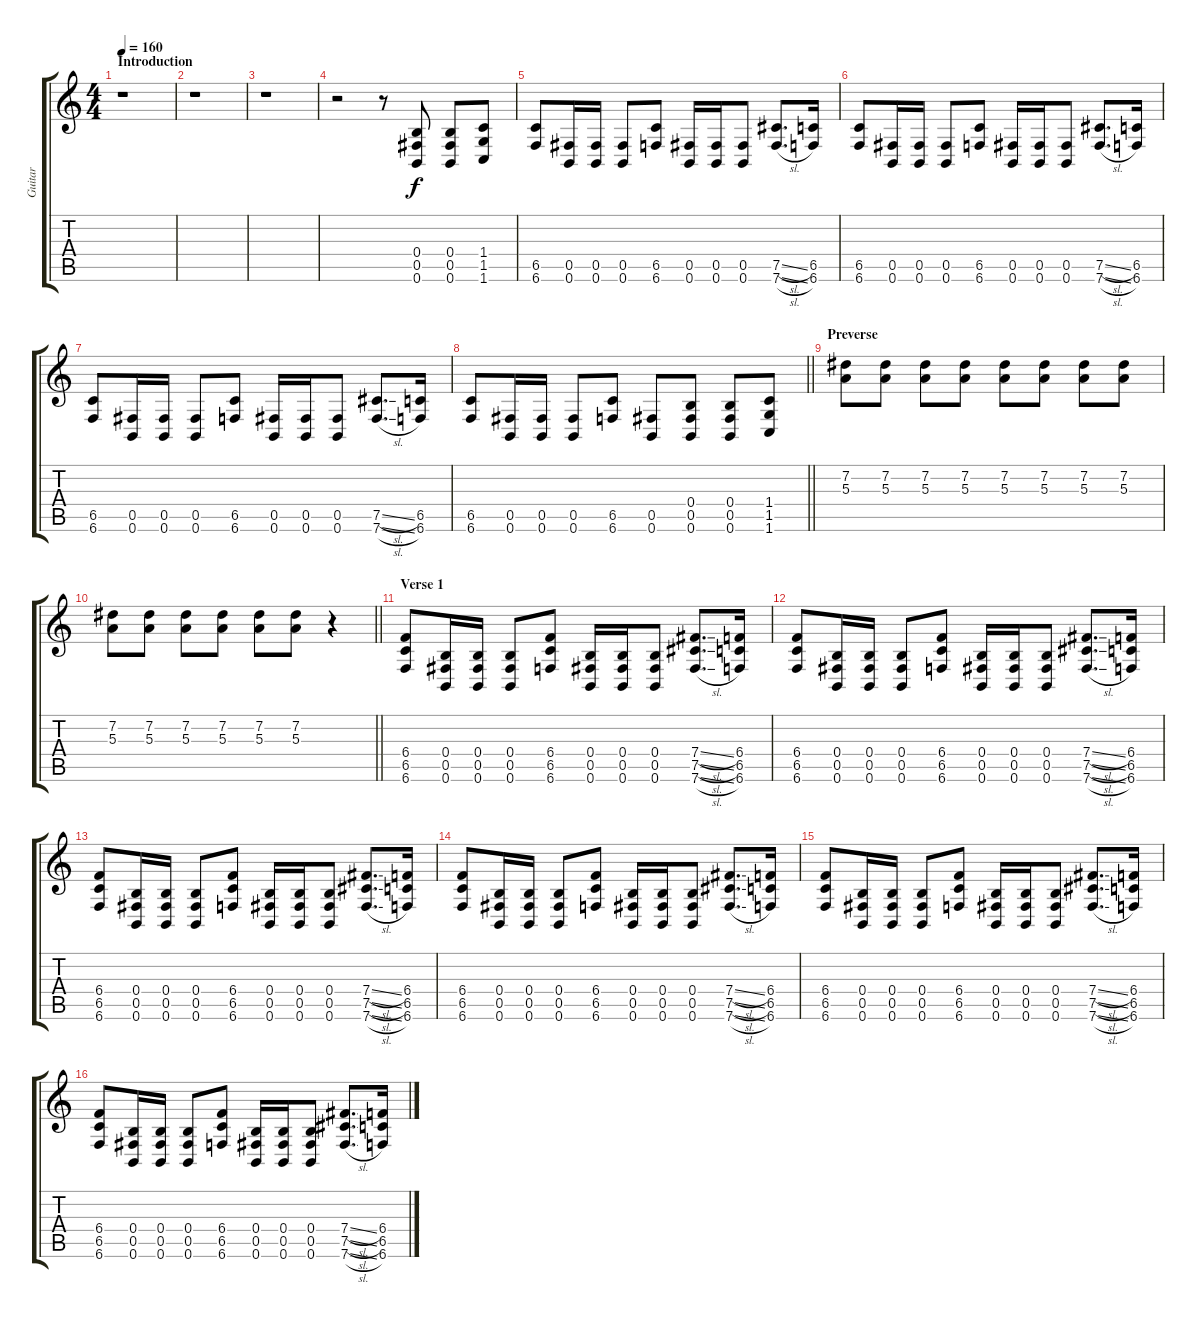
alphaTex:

\track ("Guitar" "Guitar") {instrument overdrivenguitar}
\staff {score tabs}
\tuning (Db4 Ab3 E3 B2 Gb2 B1) {hide}
\ts (4 4)
\section ("" "Introduction")
\tempo 160
\clef g2
\ks c
r.1{dy f instrument overdrivenguitar} |
r.1 |
r.1 |
r.2 r.8 (0.4 0.5 0.6).8 (0.4 0.5 0.6).8 (1.4 1.5 1.6).8 |
(6.5 6.6).8 (0.5 0.6).16 (0.5 0.6).16 (0.5 0.6).8 (6.5 6.6).8 (0.5 0.6).16 (0.5 0.6).16 (0.5 0.6).8 (7.5{sl} 7.6{sl}).8{d} (6.5 6.6).16 |
(6.5 6.6).8 (0.5 0.6).16 (0.5 0.6).16 (0.5 0.6).8 (6.5 6.6).8 (0.5 0.6).16 (0.5 0.6).16 (0.5 0.6).8 (7.5{sl} 7.6{sl}).8{d} (6.5 6.6).16 |
(6.5 6.6).8 (0.5 0.6).16 (0.5 0.6).16 (0.5 0.6).8 (6.5 6.6).8 (0.5 0.6).16 (0.5 0.6).16 (0.5 0.6).8 (7.5{sl} 7.6{sl}).8{d} (6.5 6.6).16 |
\barLineRight lightlight
(6.5 6.6).8 (0.5 0.6).16 (0.5 0.6).16 (0.5 0.6).8 (6.5 6.6).8 (0.5 0.6).8 (0.4 0.5 0.6).8 (0.4 0.5 0.6).8 (1.4 1.5 1.6).8 |
\section ("" "Preverse")
(7.2 5.3).8 (7.2 5.3).8 (7.2 5.3).8 (7.2 5.3).8 (7.2 5.3).8 (7.2 5.3).8 (7.2 5.3).8 (7.2 5.3).8 |
\barLineRight lightlight
(7.2 5.3).8 (7.2 5.3).8 (7.2 5.3).8 (7.2 5.3).8 (7.2 5.3).8 (7.2 5.3).8 r.4 |
\section ("" "Verse 1")
(6.4 6.5 6.6).8 (0.4 0.5 0.6).16 (0.4 0.5 0.6).16 (0.4 0.5 0.6).8 (6.4 6.5 6.6).8 (0.4 0.5 0.6).16 (0.4 0.5 0.6).16 (0.4 0.5 0.6).8 (7.4{sl} 7.5{sl} 7.6{sl}).8{d} (6.4 6.5 6.6).16 |
(6.4 6.5 6.6).8 (0.4 0.5 0.6).16 (0.4 0.5 0.6).16 (0.4 0.5 0.6).8 (6.4 6.5 6.6).8 (0.4 0.5 0.6).16 (0.4 0.5 0.6).16 (0.4 0.5 0.6).8 (7.4{sl} 7.5{sl} 7.6{sl}).8{d} (6.4 6.5 6.6).16 |
(6.4 6.5 6.6).8 (0.4 0.5 0.6).16 (0.4 0.5 0.6).16 (0.4 0.5 0.6).8 (6.4 6.5 6.6).8 (0.4 0.5 0.6).16 (0.4 0.5 0.6).16 (0.4 0.5 0.6).8 (7.4{sl} 7.5{sl} 7.6{sl}).8{d} (6.4 6.5 6.6).16 |
(6.4 6.5 6.6).8 (0.4 0.5 0.6).16 (0.4 0.5 0.6).16 (0.4 0.5 0.6).8 (6.4 6.5 6.6).8 (0.4 0.5 0.6).16 (0.4 0.5 0.6).16 (0.4 0.5 0.6).8 (7.4{sl} 7.5{sl} 7.6{sl}).8{d} (6.4 6.5 6.6).16 |
(6.4 6.5 6.6).8 (0.4 0.5 0.6).16 (0.4 0.5 0.6).16 (0.4 0.5 0.6).8 (6.4 6.5 6.6).8 (0.4 0.5 0.6).16 (0.4 0.5 0.6).16 (0.4 0.5 0.6).8 (7.4{sl} 7.5{sl} 7.6{sl}).8{d} (6.4 6.5 6.6).16 |
(6.4 6.5 6.6).8 (0.4 0.5 0.6).16 (0.4 0.5 0.6).16 (0.4 0.5 0.6).8 (6.4 6.5 6.6).8 (0.4 0.5 0.6).16 (0.4 0.5 0.6).16 (0.4 0.5 0.6).8 (7.4{sl} 7.5{sl} 7.6{sl}).8{d} (6.4 6.5 6.6).16
